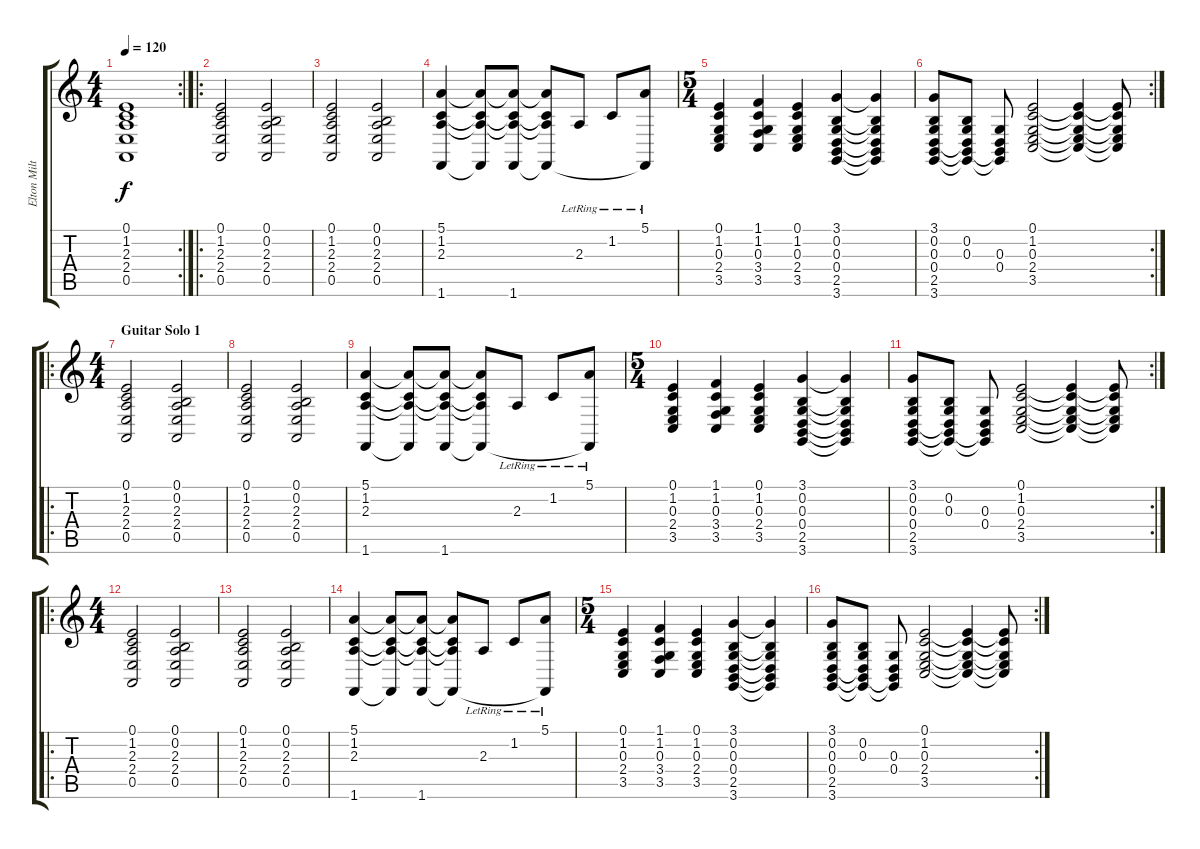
\track ("Elton Milton" "Elton Milt") {instrument stringensemble1}
\staff {score tabs}
\tuning (E4 B3 G3 D3 A2 E2) {hide}
\rc 2
\ts (4 4)
\tempo 120
\clef g2
\ks c
(0.1 1.2 2.3 2.4 0.5).1{dy f} |
\ro
(0.1 1.2 2.3 2.4 0.5).2 (0.1 0.2 2.3 2.4 0.5).2 |
(0.1 1.2 2.3 2.4 0.5).2 (0.1 0.2 2.3 2.4 0.5).2 |
(5.1 1.2 2.3 1.6).4 (5.1{t} 1.2{t} 2.3{t} 1.6{t}).8 (5.1{t} 1.2{t} 2.3{t} 1.6).8 (5.1{t} 1.2{t} 2.3{t} 1.6{t}).8 2.3{lr}.8 1.2{lr}.8 (5.1{lr} 1.6{t}).8 |
\ts (5 4)
(0.1 1.2 0.3 2.4 3.5).4 (1.1 1.2 0.3 3.4 3.5).4 (0.1 1.2 0.3 2.4 3.5).4 (3.1 0.2 0.3 0.4 2.5 3.6).4 (3.1{t} 0.2{t} 0.3{t} 0.4{t} 2.5{t} 3.6{t}).4 |
\rc 2
(3.1 0.2 0.3 0.4 2.5 3.6).8 (0.2 0.3 0.4{t} 2.5{t} 3.6{t}).8 (0.3 0.4 2.5{t} 3.6{t}).8 (0.1 1.2 0.3 2.4 3.5).2 (0.1{t} 1.2{t} 0.3{t} 2.4{t} 3.5{t}).4 (0.1{t} 1.2{t} 0.3{t} 2.4{t} 3.5{t}).8 |
\ro
\ts (4 4)
\section ("" "Guitar Solo 1")
(0.1 1.2 2.3 2.4 0.5).2 (0.1 0.2 2.3 2.4 0.5).2 |
(0.1 1.2 2.3 2.4 0.5).2 (0.1 0.2 2.3 2.4 0.5).2 |
(5.1 1.2 2.3 1.6).4 (5.1{t} 1.2{t} 2.3{t} 1.6{t}).8 (5.1{t} 1.2{t} 2.3{t} 1.6).8 (5.1{t} 1.2{t} 2.3{t} 1.6{t}).8 2.3{lr}.8 1.2{lr}.8 (5.1{lr} 1.6{t}).8 |
\ts (5 4)
(0.1 1.2 0.3 2.4 3.5).4 (1.1 1.2 0.3 3.4 3.5).4 (0.1 1.2 0.3 2.4 3.5).4 (3.1 0.2 0.3 0.4 2.5 3.6).4 (3.1{t} 0.2{t} 0.3{t} 0.4{t} 2.5{t} 3.6{t}).4 |
\rc 2
(3.1 0.2 0.3 0.4 2.5 3.6).8 (0.2 0.3 0.4{t} 2.5{t} 3.6{t}).8 (0.3 0.4 2.5{t} 3.6{t}).8 (0.1 1.2 0.3 2.4 3.5).2 (0.1{t} 1.2{t} 0.3{t} 2.4{t} 3.5{t}).4 (0.1{t} 1.2{t} 0.3{t} 2.4{t} 3.5{t}).8 |
\ro
\ts (4 4)
(0.1 1.2 2.3 2.4 0.5).2 (0.1 0.2 2.3 2.4 0.5).2 |
(0.1 1.2 2.3 2.4 0.5).2 (0.1 0.2 2.3 2.4 0.5).2 |
(5.1 1.2 2.3 1.6).4 (5.1{t} 1.2{t} 2.3{t} 1.6{t}).8 (5.1{t} 1.2{t} 2.3{t} 1.6).8 (5.1{t} 1.2{t} 2.3{t} 1.6{t}).8 2.3{lr}.8 1.2{lr}.8 (5.1{lr} 1.6{t}).8 |
\ts (5 4)
(0.1 1.2 0.3 2.4 3.5).4 (1.1 1.2 0.3 3.4 3.5).4 (0.1 1.2 0.3 2.4 3.5).4 (3.1 0.2 0.3 0.4 2.5 3.6).4 (3.1{t} 0.2{t} 0.3{t} 0.4{t} 2.5{t} 3.6{t}).4 |
\rc 2
(3.1 0.2 0.3 0.4 2.5 3.6).8 (0.2 0.3 0.4{t} 2.5{t} 3.6{t}).8 (0.3 0.4 2.5{t} 3.6{t}).8 (0.1 1.2 0.3 2.4 3.5).2 (0.1{t} 1.2{t} 0.3{t} 2.4{t} 3.5{t}).4 (0.1{t} 1.2{t} 0.3{t} 2.4{t} 3.5{t}).8
